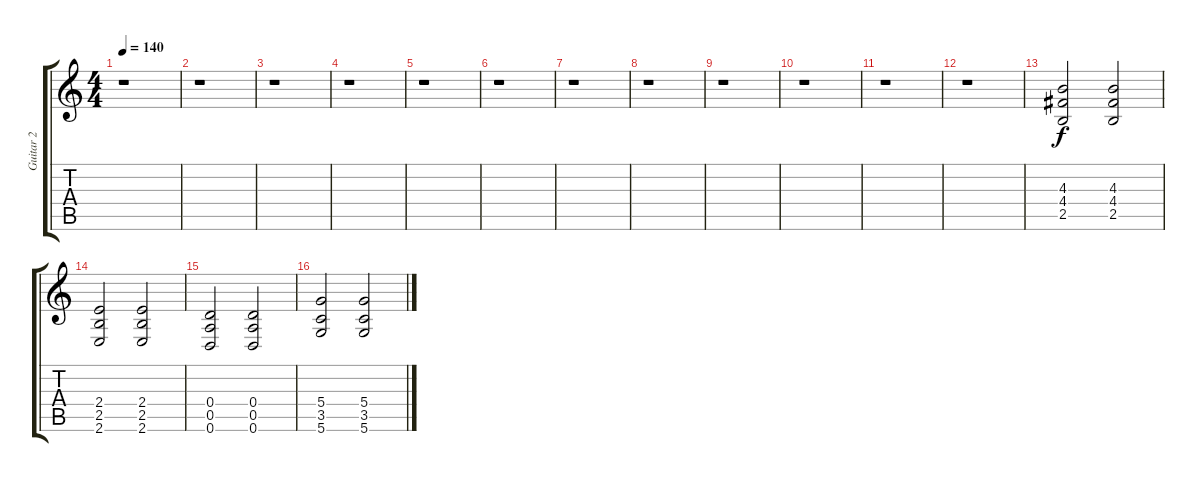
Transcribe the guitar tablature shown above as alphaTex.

\track ("Guitar 2" "Guitar 2") {instrument distortionguitar}
\staff {score tabs}
\tuning (E4 B3 G3 D3 A2 D2) {hide}
\ts (4 4)
\tempo 140
\clef g2
\ks c
r.1{dy f} |
r.1 |
r.1 |
r.1 |
r.1 |
r.1 |
r.1 |
r.1 |
r.1 |
r.1 |
r.1 |
r.1 |
(4.3 4.4 2.5).2{volume 10} (4.3 4.4 2.5).2 |
(2.4 2.5 2.6).2 (2.4 2.5 2.6).2 |
(0.4 0.5 0.6).2 (0.4 0.5 0.6).2 |
(5.4 3.5 5.6).2 (5.4 3.5 5.6).2
